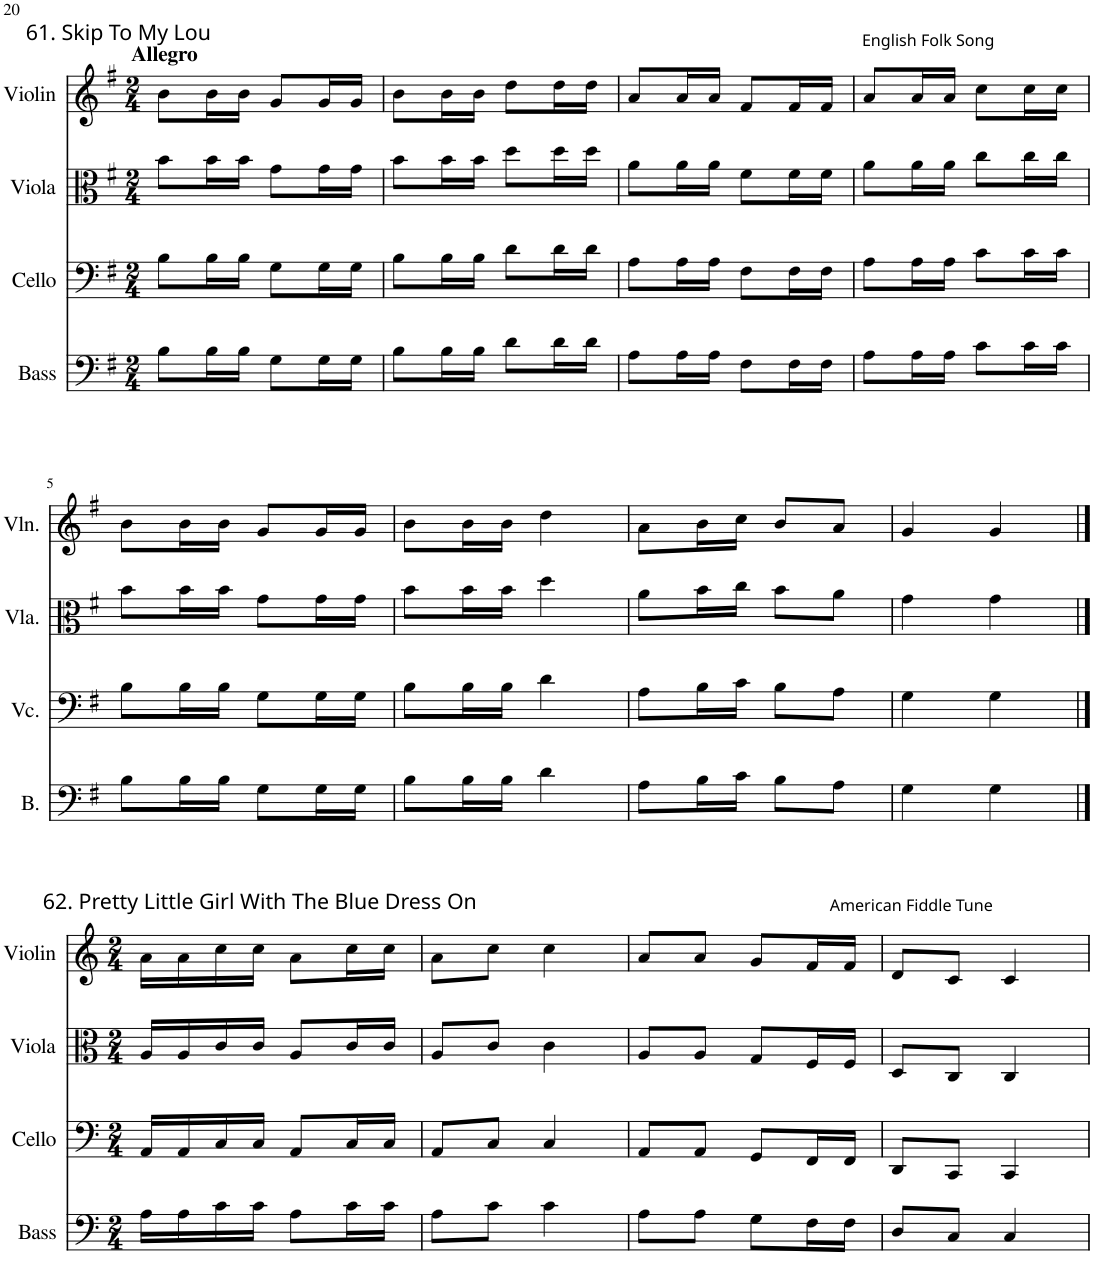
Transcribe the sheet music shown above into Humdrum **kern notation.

**kern	**kern	**kern	**kern
*part4	*part3	*part2	*part1
*staff4	*staff3	*staff2	*staff1
*I"Bass	*I"Cello	*I"Viola	*I"Violin
*I'B.	*	*I'Vla.	*I'Vln.
!!LO:PB:g=z
*clefF4	*clefF4	*clefC3	*clefG2
*Trd7c12	*	*	*
*k[f#]	*k[f#]	*k[f#]	*k[f#]
*M2/4	*M2/4	*M2/4	*M2/4
=1	=1	=1	=1
!	!	!	!LO:TX:a:t=61. Skip To My Lou
!	!	!	!LO:TX:a:B:t=Allegro
8B\L	8B\L	8b\L	8b\L
16B\L	16B\L	16b\L	16b\L
16B\JJ	16B\JJ	16b\JJ	16b\JJ
8G\L	8G\L	8g\L	8g/L
16G\L	16G\L	16g\L	16g/L
16G\JJ	16G\JJ	16g\JJ	16g/JJ
=2	=2	=2	=2
8B\L	8B\L	8b\L	8b\L
16B\L	16B\L	16b\L	16b\L
16B\JJ	16B\JJ	16b\JJ	16b\JJ
8d\L	8d\L	8dd\L	8dd\L
16d\L	16d\L	16dd\L	16dd\L
16d\JJ	16d\JJ	16dd\JJ	16dd\JJ
=3	=3	=3	=3
8A\L	8A\L	8a\L	8a/L
16A\L	16A\L	16a\L	16a/L
16A\JJ	16A\JJ	16a\JJ	16a/JJ
8F#\L	8F#\L	8f#\L	8f#/L
16F#\L	16F#\L	16f#\L	16f#/L
16F#\JJ	16F#\JJ	16f#\JJ	16f#/JJ
=4	=4	=4	=4
!	!	!	!LO:TX:a:t=English Folk Song
8A\L	8A\L	8a\L	8a/L
16A\L	16A\L	16a\L	16a/L
16A\JJ	16A\JJ	16a\JJ	16a/JJ
8c\L	8c\L	8cc\L	8cc\L
16c\L	16c\L	16cc\L	16cc\L
16c\JJ	16c\JJ	16cc\JJ	16cc\JJ
!!LO:LB:g=z
=5	=5	=5	=5
8B\L	8B\L	8b\L	8b\L
16B\L	16B\L	16b\L	16b\L
16B\JJ	16B\JJ	16b\JJ	16b\JJ
8G\L	8G\L	8g\L	8g/L
16G\L	16G\L	16g\L	16g/L
16G\JJ	16G\JJ	16g\JJ	16g/JJ
=6	=6	=6	=6
8B\L	8B\L	8b\L	8b\L
16B\L	16B\L	16b\L	16b\L
16B\JJ	16B\JJ	16b\JJ	16b\JJ
4d\	4d\	4dd\	4dd\
=7	=7	=7	=7
8A\L	8A\L	8a\L	8a\L
16B\L	16B\L	16b\L	16b\L
16c\JJ	16c\JJ	16cc\JJ	16cc\JJ
8B\L	8B\L	8b\L	8b/L
8A\J	8A\J	8a\J	8a/J
=8	=8	=8	=8
4G\	4G\	4g\	4g/
4G\	4G\	4g\	4g/
!!LO:LB:g=z
==1	==1	==1	==1
*k[]	*k[]	*k[]	*k[]
*M2/4	*M2/4	*M2/4	*M2/4
!	!	!	!LO:TX:a:t=62. Pretty Little Girl With The Blue Dress On
16A\LL	16AA/LL	16A/LL	16a\LL
16A\	16AA/	16A/	16a\
16c\	16C/	16c/	16cc\
16c\JJ	16C/JJ	16c/JJ	16cc\JJ
8A\L	8AA/L	8A/L	8a\L
16c\L	16C/L	16c/L	16cc\L
16c\JJ	16C/JJ	16c/JJ	16cc\JJ
=2	=2	=2	=2
8A\L	8AA/L	8A/L	8a\L
8c\J	8C/J	8c/J	8cc\J
4c\	4C/	4c\	4cc\
=3	=3	=3	=3
8A\L	8AA/L	8A/L	8a/L
8A\J	8AA/J	8A/J	8a/J
8G\L	8GG/L	8G/L	8g/L
16F\L	16FF/L	16F/L	16f/L
16F\JJ	16FF/JJ	16F/JJ	16f/JJ
=4	=4	=4	=4
!	!	!	!LO:TX:a:t=American Fiddle Tune
8D/L	8DD/L	8D/L	8d/L
8C/J	8CC/J	8C/J	8c/J
4C/	4CC/	4C/	4c/
=	=	=	=
*-	*-	*-	*-
